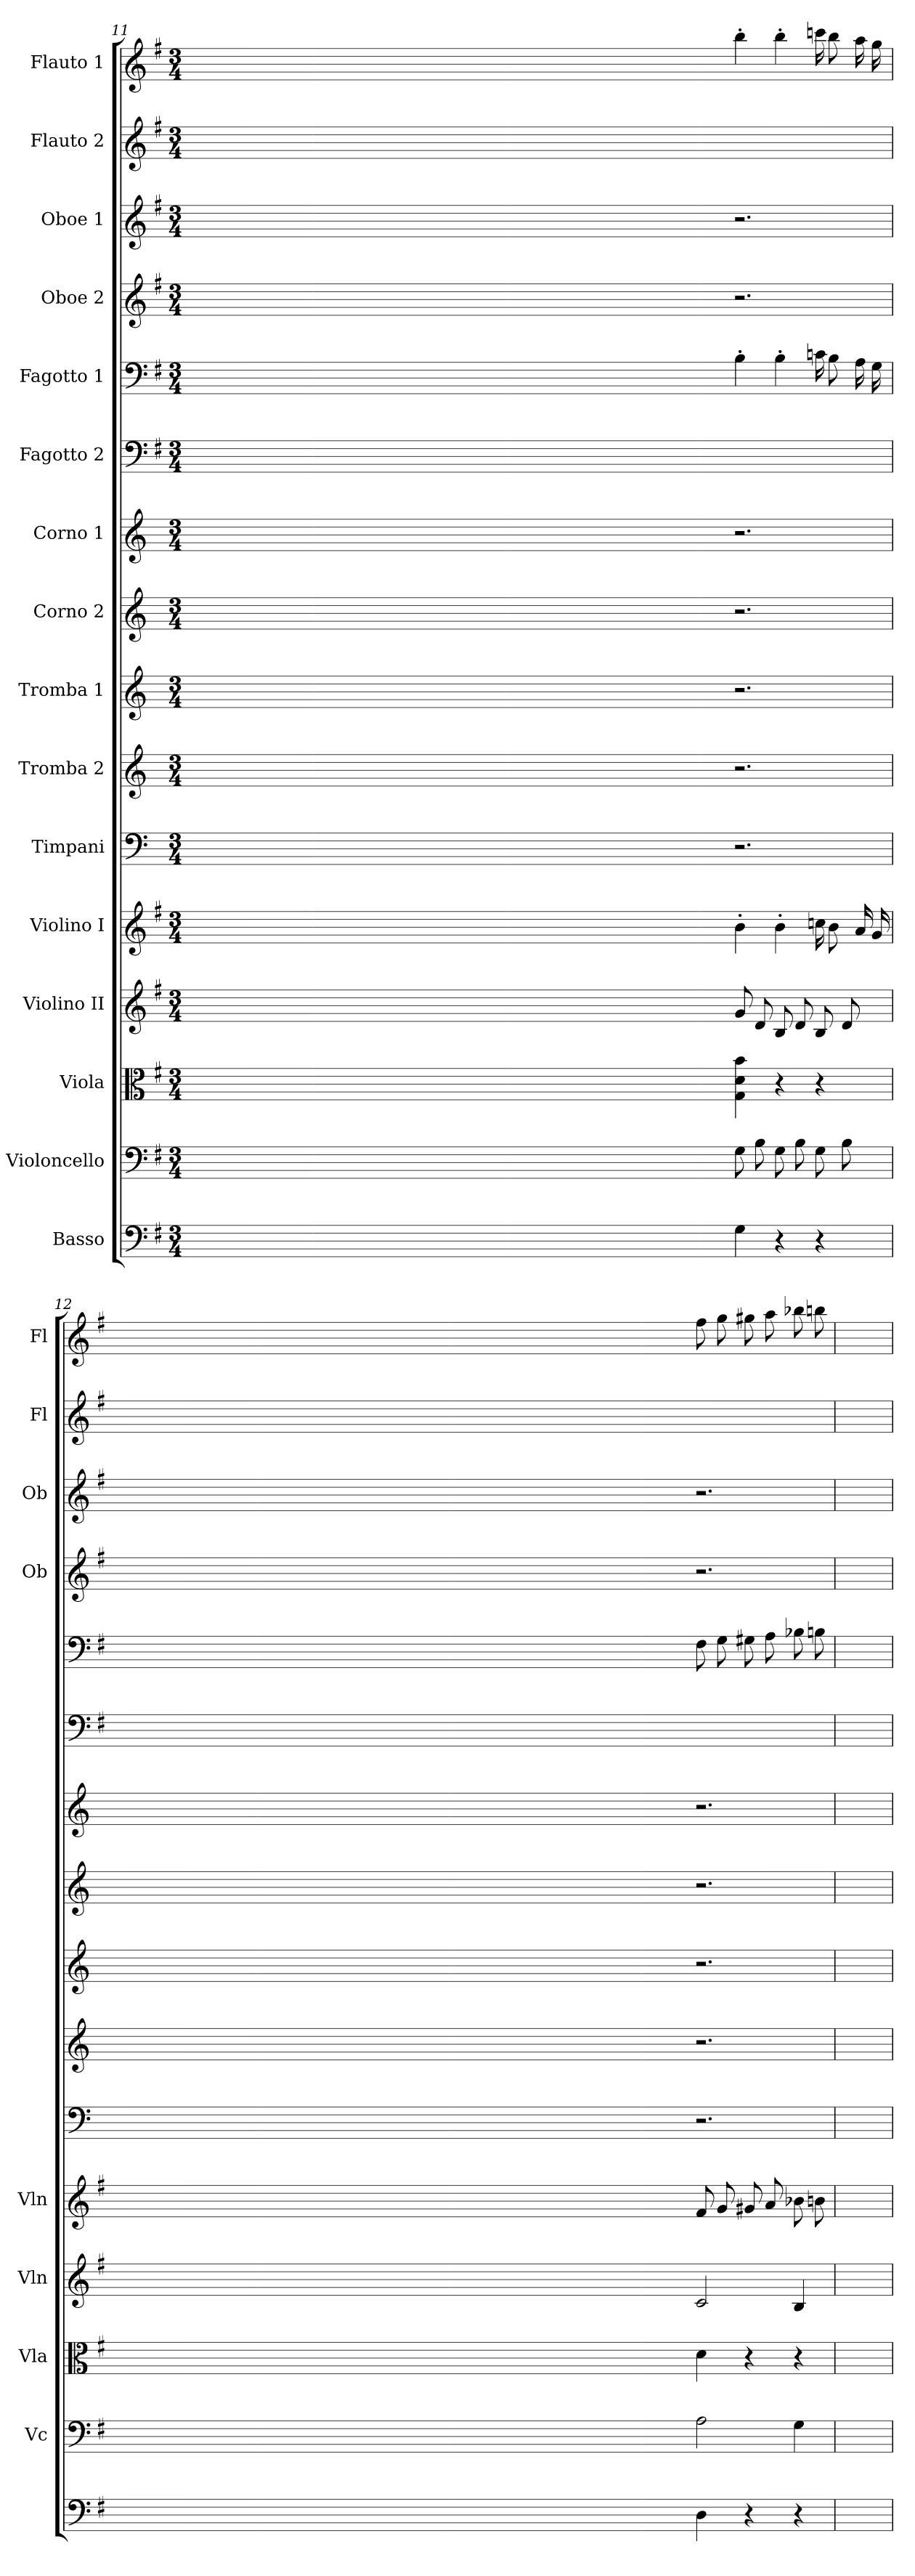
**kern	**kern	**kern	**kern	**kern	**kern	**kern	**kern	**kern	**kern	**kern	**kern	**kern	**kern	**kern	**kern
*part16	*part15	*part14	*part13	*part12	*part11	*part10	*part9	*part8	*part7	*part6	*part5	*part4	*part3	*part2	*part1
*staff16	*staff15	*staff14	*staff13	*staff12	*staff11	*staff10	*staff9	*staff8	*staff7	*staff6	*staff5	*staff4	*staff3	*staff2	*staff1
*I"Basso	*I"Violoncello	*I"Viola	*I"Violino II	*I"Violino I	*I"Timpani	*I"Tromba 2	*I"Tromba 1	*I"Corno 2	*I"Corno 1	*I"Fagotto 2	*I"Fagotto 1	*I"Oboe 2	*I"Oboe 1	*I"Flauto 2	*I"Flauto 1
*	*I'Vc	*I'Vla	*I'Vln	*I'Vln	*	*	*	*	*	*	*	*I'Ob	*I'Ob	*I'Fl	*I'Fl
*clefF4	*clefF4	*clefC3	*clefG2	*clefG2	*clefF4	*clefG2	*clefG2	*clefG2	*clefG2	*clefF4	*clefF4	*clefG2	*clefG2	*clefG2	*clefG2
*ITrd7c12	*	*	*	*	*	*ITrd1c2	*ITrd1c2	*ITrd3c5	*ITrd3c5	*	*	*	*	*	*
*k[f#]	*k[f#]	*k[f#]	*k[f#]	*k[f#]	*	*	*	*	*	*k[f#]	*k[f#]	*k[f#]	*k[f#]	*k[f#]	*k[f#]
*M3/4	*M3/4	*M3/4	*M3/4	*M3/4	*M3/4	*M3/4	*M3/4	*M3/4	*M3/4	*M3/4	*M3/4	*M3/4	*M3/4	*M3/4	*M3/4
=11	=11	=11	=11	=11	=11	=11	=11	=11	=11	=11	=11	=11	=11	=11	=11
2.ryy	2.ryy	2.ryy	2.ryy	2.ryy	2.ryy	2.ryy	2.ryy	2.ryy	2.ryy	2.ryy	2.ryy	2.ryy	2.ryy	2.ryy	2.ryy
4ryy	4ryy	4ryy	4ryy	4ryy	4ryy	4ryy	4ryy	4ryy	4ryy	4ryy	4ryy	4ryy	4ryy	4ryy	4ryy
1ryy	1ryy	1ryy	1ryy	1ryy	1ryy	1ryy	1ryy	1ryy	1ryy	1ryy	1ryy	1ryy	1ryy	1ryy	1ryy
1ryy	1ryy	1ryy	1ryy	1ryy	1ryy	1ryy	1ryy	1ryy	1ryy	1ryy	1ryy	1ryy	1ryy	1ryy	1ryy
1ryy	1ryy	1ryy	1ryy	1ryy	1ryy	1ryy	1ryy	1ryy	1ryy	1ryy	1ryy	1ryy	1ryy	1ryy	1ryy
1ryy	1ryy	1ryy	1ryy	1ryy	1ryy	1ryy	1ryy	1ryy	1ryy	1ryy	1ryy	1ryy	1ryy	1ryy	1ryy
1ryy	1ryy	1ryy	1ryy	1ryy	1ryy	1ryy	1ryy	1ryy	1ryy	1ryy	1ryy	1ryy	1ryy	1ryy	1ryy
1ryy	1ryy	1ryy	1ryy	1ryy	1ryy	1ryy	1ryy	1ryy	1ryy	1ryy	1ryy	1ryy	1ryy	1ryy	1ryy
4ryy	4ryy	4ryy	4ryy	4ryy	4ryy	4ryy	4ryy	4ryy	4ryy	4ryy	4ryy	4ryy	4ryy	4ryy	4ryy
4GG	8G	4G 4d 4b	8g	4b'	2.r	2.r	2.r	2.r	2.r	2.ryy	4B'	2.r	2.r	2.ryy	4bb'
.	8B	.	8d	.	.	.	.	.	.	.	.	.	.	.	.
4r	8G	4r	8B	4b'	.	.	.	.	.	.	4B'	.	.	.	4bb'
.	8B	.	8d	.	.	.	.	.	.	.	.	.	.	.	.
4r	8G	4r	8B	16ccn	.	.	.	.	.	.	16cn	.	.	.	16cccn
.	.	.	.	8b	.	.	.	.	.	.	8B	.	.	.	8bb
.	8B	.	8d	.	.	.	.	.	.	.	.	.	.	.	.
.	.	.	.	16a	.	.	.	.	.	.	16A	.	.	.	16aa
16ryy	16ryy	16ryy	16ryy	16g	16ryy	16ryy	16ryy	16ryy	16ryy	16ryy	16G	16ryy	16ryy	16ryy	16gg
=12	=12	=12	=12	=12	=12	=12	=12	=12	=12	=12	=12	=12	=12	=12	=12
4ryy	4ryy	4ryy	4ryy	4ryy	4ryy	4ryy	4ryy	4ryy	4ryy	4ryy	4ryy	4ryy	4ryy	4ryy	4ryy
2.ryy	2.ryy	2.ryy	2.ryy	2.ryy	2.ryy	2.ryy	2.ryy	2.ryy	2.ryy	2.ryy	2.ryy	2.ryy	2.ryy	2.ryy	2.ryy
1ryy	1ryy	1ryy	1ryy	1ryy	1ryy	1ryy	1ryy	1ryy	1ryy	1ryy	1ryy	1ryy	1ryy	1ryy	1ryy
1ryy	1ryy	1ryy	1ryy	1ryy	1ryy	1ryy	1ryy	1ryy	1ryy	1ryy	1ryy	1ryy	1ryy	1ryy	1ryy
1ryy	1ryy	1ryy	1ryy	1ryy	1ryy	1ryy	1ryy	1ryy	1ryy	1ryy	1ryy	1ryy	1ryy	1ryy	1ryy
1ryy	1ryy	1ryy	1ryy	1ryy	1ryy	1ryy	1ryy	1ryy	1ryy	1ryy	1ryy	1ryy	1ryy	1ryy	1ryy
1ryy	1ryy	1ryy	1ryy	1ryy	1ryy	1ryy	1ryy	1ryy	1ryy	1ryy	1ryy	1ryy	1ryy	1ryy	1ryy
1ryy	1ryy	1ryy	1ryy	1ryy	1ryy	1ryy	1ryy	1ryy	1ryy	1ryy	1ryy	1ryy	1ryy	1ryy	1ryy
1ryy	1ryy	1ryy	1ryy	1ryy	1ryy	1ryy	1ryy	1ryy	1ryy	1ryy	1ryy	1ryy	1ryy	1ryy	1ryy
4DD	2A	4d	2c	8f#	2.r	2.r	2.r	2.r	2.r	2.ryy	8F#	2.r	2.r	2.ryy	8ff#
.	.	.	.	8g	.	.	.	.	.	.	8G	.	.	.	8gg
4r	.	4r	.	8g#X	.	.	.	.	.	.	8G#X	.	.	.	8gg#X
.	.	.	.	8a	.	.	.	.	.	.	8A	.	.	.	8aa
4r	4G	4r	4B	8b-X	.	.	.	.	.	.	8B-X	.	.	.	8bb-X
.	.	.	.	8bn	.	.	.	.	.	.	8Bn	.	.	.	8bbn
=13	=13	=13	=13	=13	=13	=13	=13	=13	=13	=13	=13	=13	=13	=13	=13
4ryy	4ryy	4ryy	4ryy	4ryy	4ryy	4ryy	4ryy	4ryy	4ryy	4ryy	4ryy	4ryy	4ryy	4ryy	4ryy
=	=	=	=	=	=	=	=	=	=	=	=	=	=	=	=
*-	*-	*-	*-	*-	*-	*-	*-	*-	*-	*-	*-	*-	*-	*-	*-
